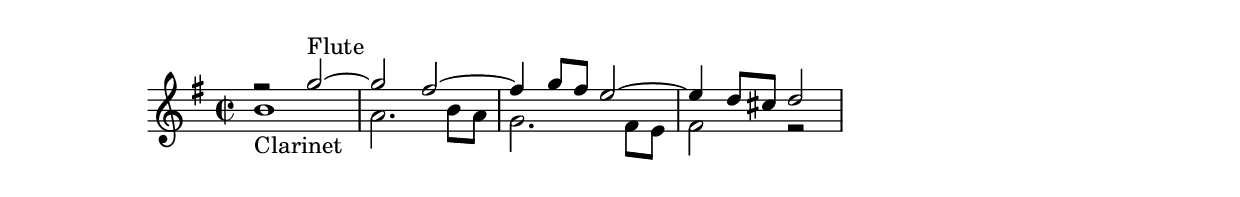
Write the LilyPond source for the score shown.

%% Do not edit this file; it is automatically
%% generated from LSR http://lsr.dsi.unimi.it
%% This file is in the public domain.
\version "2.13.4"

\header {
  lsrtags = "contexts-and-engravers, midi"

%% Translation of GIT committish: b2d4318d6c53df8469dfa4da09b27c15a374d0ca
  texidoces = "
Al producir una salida MIDI, el comportamiento predeterminado es
que cada pentagrama representa un canal MIDI, con todas las voces
de dicho pentagrama mezcladas.  Esto reduce al mínimo el riesgo de
que se agote el número de canales MIDI disponibles, pues existe un
máximo de 16 canales por pista.

Sin embargo, cuando se traslada el interpretador
@code{Staff_performer} al contexto @code{Voice}, cada voz de un
pentagrama puede tener su propio canal MIDI, como se muestra en el
siguiente ejemplo: a pesar de estar sobre el mismo pentagrama, se
crean dos canales MIDI, cada uno con un @code{midiInstrument}
distinto.

"
  doctitlees = "Modificar la salida MIDI para que tenga un canal por cada voz"

  texidoc = "
When outputting MIDI, the default behavior is for each staff to
represent one MIDI channel, with all the voices on a staff amalgamated.
This minimizes the risk of running out of MIDI channels, since there
are only 16 available per track.

However, by moving the @code{Staff_performer} to the @code{Voice}
context, each voice on a staff can have its own MIDI channel, as is
demonstrated by the following example: despite being on the same staff,
two MIDI channels are created, each with a different
@code{midiInstrument}.

"
  doctitle = "Changing MIDI output to one channel per voice"
} % begin verbatim

\score {
  \new Staff <<
    \new Voice \relative c''' {
      \set midiInstrument = #"flute"
      \voiceOne
      \key g \major
      \time 2/2
      r2 g-"Flute" ~
      g fis ~
      fis4 g8 fis e2 ~
      e4 d8 cis d2
    }
    \new Voice \relative c'' {
      \set midiInstrument = #"clarinet"
      \voiceTwo
      b1-"Clarinet"
      a2. b8 a
      g2. fis8 e
      fis2 r
    }
  >>
  \layout { }
  \midi {
    \context {
      \Staff
      \remove "Staff_performer"
    }
    \context {
      \Voice
      \consists "Staff_performer"
    }
    \context {
      \Score
      tempoWholesPerMinute = #(ly:make-moment 72 2)
    }
  }
}

